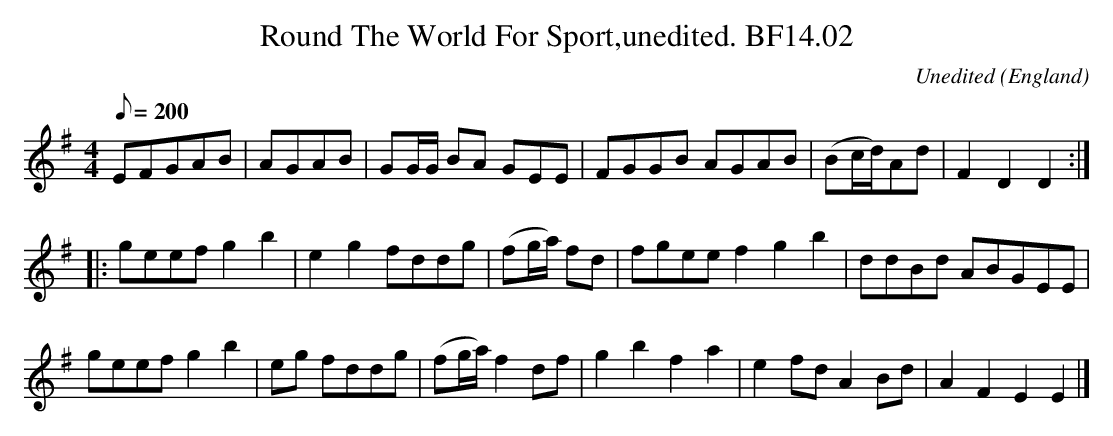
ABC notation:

X:1
T:Round The World For Sport,unedited. BF14.02
M:4/4
L:1/8
Q:200
C:Unedited
O:England
K:G
EFGAB|AGAB|GG/G/ BA GEE|FGGB AGAB|(Bc/d/)Ad|F2D2D2::!
geefg2b2|e2g2 fddg|(fg/a/) fd|fgeef2g2b2|ddBd ABGEE|!
geef g2b2|eg fddg|(fg/a/)f2df|g2b2f2a2|e2fdA2Bd|A2F2E2E2|]
